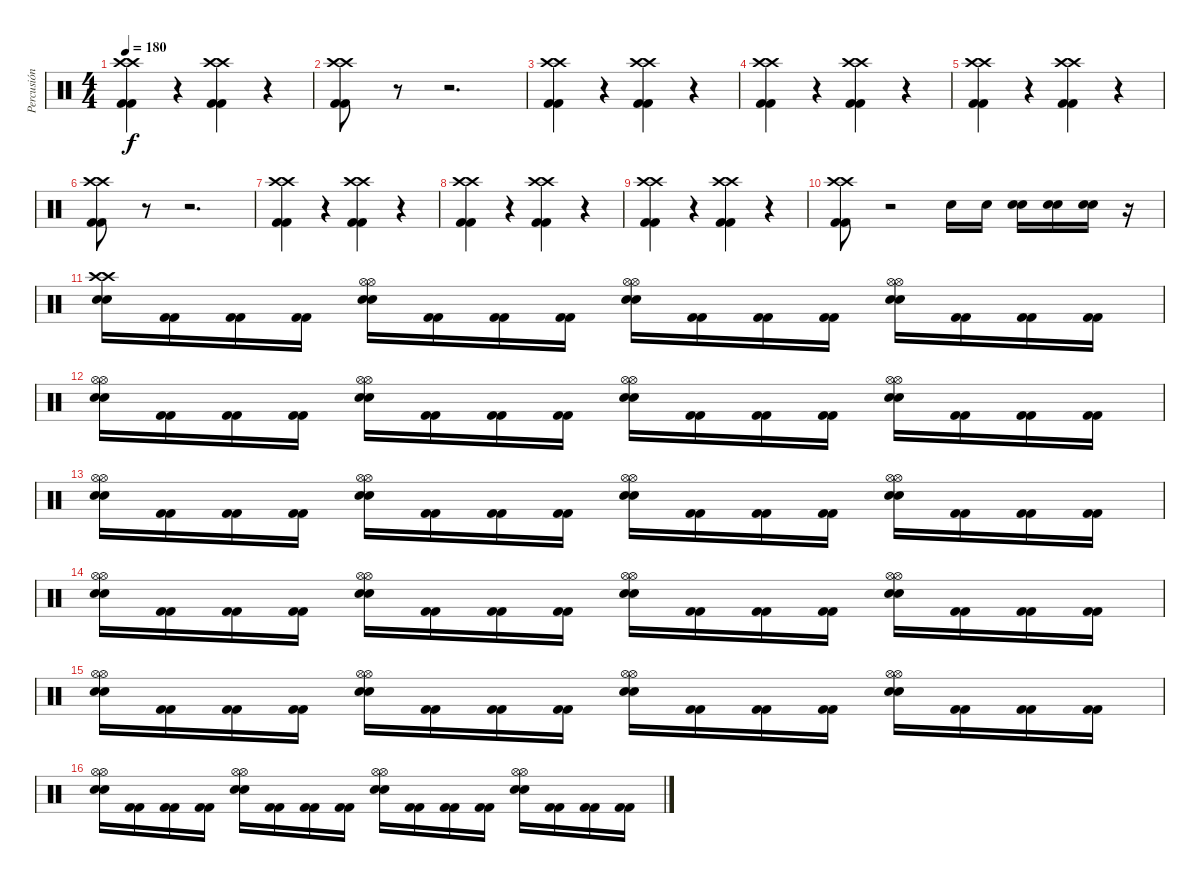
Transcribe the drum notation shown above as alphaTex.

\track ("Percusión" "Percusión") {instrument percussion}
\staff {score}
\articulation defaults
\ts (4 4)
\tempo 180
\clef neutral
\ks c
("Kick (hit) 2" "Kick (hit) 2" "Crash high (hit)" "Crash high (hit)").4{dy f} r.4 ("Kick (hit) 2" "Kick (hit) 2" "Crash high (hit)" "Crash high (hit)").4 r.4 |
("Kick (hit) 2" "Kick (hit) 2" "Crash high (hit)" "Crash high (hit)").8 r.8 r.2{d} |
("Kick (hit) 2" "Kick (hit) 2" "Crash high (hit)" "Crash high (hit)").4 r.4 ("Kick (hit) 2" "Kick (hit) 2" "Crash high (hit)" "Crash high (hit)").4 r.4 |
("Kick (hit) 2" "Kick (hit) 2" "Crash high (hit)" "Crash high (hit)").4 r.4 ("Kick (hit) 2" "Kick (hit) 2" "Crash high (hit)" "Crash high (hit)").4 r.4 |
("Kick (hit) 2" "Kick (hit) 2" "Crash high (hit)" "Crash high (hit)").4 r.4 ("Kick (hit) 2" "Kick (hit) 2" "Crash high (hit)" "Crash high (hit)").4 r.4 |
("Kick (hit) 2" "Kick (hit) 2" "Crash high (hit)" "Crash high (hit)").8 r.8 r.2{d} |
("Kick (hit) 2" "Kick (hit) 2" "Crash high (hit)" "Crash high (hit)").4 r.4 ("Kick (hit) 2" "Kick (hit) 2" "Crash high (hit)" "Crash high (hit)").4 r.4 |
("Kick (hit) 2" "Kick (hit) 2" "Crash high (hit)" "Crash high (hit)").4 r.4 ("Kick (hit) 2" "Kick (hit) 2" "Crash high (hit)" "Crash high (hit)").4 r.4 |
("Kick (hit) 2" "Kick (hit) 2" "Crash high (hit)" "Crash high (hit)").4 r.4 ("Kick (hit) 2" "Kick (hit) 2" "Crash high (hit)" "Crash high (hit)").4 r.4 |
("Kick (hit) 2" "Kick (hit) 2" "Crash high (hit)" "Crash high (hit)").8 r.2 "Snare (hit) 2".16 "Snare (hit) 2".16 ("Snare (hit) 2" "Snare (hit) 2").16 ("Snare (hit) 2" "Snare (hit) 2").16 ("Snare (hit) 2" "Snare (hit) 2").16 r.16 |
("Snare (hit) 2" "Snare (hit) 2" "Crash high (hit)" "Crash high (hit)").16 ("Kick (hit) 2" "Kick (hit) 2").16 ("Kick (hit) 2" "Kick (hit) 2").16 ("Kick (hit) 2" "Kick (hit) 2").16 ("Snare (hit) 2" "Snare (hit) 2" "Hi-Hat (open)" "Hi-Hat (open)").16 ("Kick (hit) 2" "Kick (hit) 2").16 ("Kick (hit) 2" "Kick (hit) 2").16 ("Kick (hit) 2" "Kick (hit) 2").16 ("Snare (hit) 2" "Snare (hit) 2" "Hi-Hat (open)" "Hi-Hat (open)").16 ("Kick (hit) 2" "Kick (hit) 2").16 ("Kick (hit) 2" "Kick (hit) 2").16 ("Kick (hit) 2" "Kick (hit) 2").16 ("Snare (hit) 2" "Snare (hit) 2" "Hi-Hat (open)" "Hi-Hat (open)").16 ("Kick (hit) 2" "Kick (hit) 2").16 ("Kick (hit) 2" "Kick (hit) 2").16 ("Kick (hit) 2" "Kick (hit) 2").16 |
("Snare (hit) 2" "Snare (hit) 2" "Hi-Hat (open)" "Hi-Hat (open)").16 ("Kick (hit) 2" "Kick (hit) 2").16 ("Kick (hit) 2" "Kick (hit) 2").16 ("Kick (hit) 2" "Kick (hit) 2").16 ("Snare (hit) 2" "Snare (hit) 2" "Hi-Hat (open)" "Hi-Hat (open)").16 ("Kick (hit) 2" "Kick (hit) 2").16 ("Kick (hit) 2" "Kick (hit) 2").16 ("Kick (hit) 2" "Kick (hit) 2").16 ("Snare (hit) 2" "Snare (hit) 2" "Hi-Hat (open)" "Hi-Hat (open)").16 ("Kick (hit) 2" "Kick (hit) 2").16 ("Kick (hit) 2" "Kick (hit) 2").16 ("Kick (hit) 2" "Kick (hit) 2").16 ("Snare (hit) 2" "Snare (hit) 2" "Hi-Hat (open)" "Hi-Hat (open)").16 ("Kick (hit) 2" "Kick (hit) 2").16 ("Kick (hit) 2" "Kick (hit) 2").16 ("Kick (hit) 2" "Kick (hit) 2").16 |
("Snare (hit) 2" "Snare (hit) 2" "Hi-Hat (open)" "Hi-Hat (open)").16 ("Kick (hit) 2" "Kick (hit) 2").16 ("Kick (hit) 2" "Kick (hit) 2").16 ("Kick (hit) 2" "Kick (hit) 2").16 ("Snare (hit) 2" "Snare (hit) 2" "Hi-Hat (open)" "Hi-Hat (open)").16 ("Kick (hit) 2" "Kick (hit) 2").16 ("Kick (hit) 2" "Kick (hit) 2").16 ("Kick (hit) 2" "Kick (hit) 2").16 ("Snare (hit) 2" "Snare (hit) 2" "Hi-Hat (open)" "Hi-Hat (open)").16 ("Kick (hit) 2" "Kick (hit) 2").16 ("Kick (hit) 2" "Kick (hit) 2").16 ("Kick (hit) 2" "Kick (hit) 2").16 ("Snare (hit) 2" "Snare (hit) 2" "Hi-Hat (open)" "Hi-Hat (open)").16 ("Kick (hit) 2" "Kick (hit) 2").16 ("Kick (hit) 2" "Kick (hit) 2").16 ("Kick (hit) 2" "Kick (hit) 2").16 |
("Snare (hit) 2" "Snare (hit) 2" "Hi-Hat (open)" "Hi-Hat (open)").16 ("Kick (hit) 2" "Kick (hit) 2").16 ("Kick (hit) 2" "Kick (hit) 2").16 ("Kick (hit) 2" "Kick (hit) 2").16 ("Snare (hit) 2" "Snare (hit) 2" "Hi-Hat (open)" "Hi-Hat (open)").16 ("Kick (hit) 2" "Kick (hit) 2").16 ("Kick (hit) 2" "Kick (hit) 2").16 ("Kick (hit) 2" "Kick (hit) 2").16 ("Snare (hit) 2" "Snare (hit) 2" "Hi-Hat (open)" "Hi-Hat (open)").16 ("Kick (hit) 2" "Kick (hit) 2").16 ("Kick (hit) 2" "Kick (hit) 2").16 ("Kick (hit) 2" "Kick (hit) 2").16 ("Snare (hit) 2" "Snare (hit) 2" "Hi-Hat (open)" "Hi-Hat (open)").16 ("Kick (hit) 2" "Kick (hit) 2").16 ("Kick (hit) 2" "Kick (hit) 2").16 ("Kick (hit) 2" "Kick (hit) 2").16 |
("Snare (hit) 2" "Snare (hit) 2" "Hi-Hat (open)" "Hi-Hat (open)").16 ("Kick (hit) 2" "Kick (hit) 2").16 ("Kick (hit) 2" "Kick (hit) 2").16 ("Kick (hit) 2" "Kick (hit) 2").16 ("Snare (hit) 2" "Snare (hit) 2" "Hi-Hat (open)" "Hi-Hat (open)").16 ("Kick (hit) 2" "Kick (hit) 2").16 ("Kick (hit) 2" "Kick (hit) 2").16 ("Kick (hit) 2" "Kick (hit) 2").16 ("Snare (hit) 2" "Snare (hit) 2" "Hi-Hat (open)" "Hi-Hat (open)").16 ("Kick (hit) 2" "Kick (hit) 2").16 ("Kick (hit) 2" "Kick (hit) 2").16 ("Kick (hit) 2" "Kick (hit) 2").16 ("Snare (hit) 2" "Snare (hit) 2" "Hi-Hat (open)" "Hi-Hat (open)").16 ("Kick (hit) 2" "Kick (hit) 2").16 ("Kick (hit) 2" "Kick (hit) 2").16 ("Kick (hit) 2" "Kick (hit) 2").16 |
("Snare (hit) 2" "Snare (hit) 2" "Hi-Hat (open)" "Hi-Hat (open)").16 ("Kick (hit) 2" "Kick (hit) 2").16 ("Kick (hit) 2" "Kick (hit) 2").16 ("Kick (hit) 2" "Kick (hit) 2").16 ("Snare (hit) 2" "Snare (hit) 2" "Hi-Hat (open)" "Hi-Hat (open)").16 ("Kick (hit) 2" "Kick (hit) 2").16 ("Kick (hit) 2" "Kick (hit) 2").16 ("Kick (hit) 2" "Kick (hit) 2").16 ("Snare (hit) 2" "Snare (hit) 2" "Hi-Hat (open)" "Hi-Hat (open)").16 ("Kick (hit) 2" "Kick (hit) 2").16 ("Kick (hit) 2" "Kick (hit) 2").16 ("Kick (hit) 2" "Kick (hit) 2").16 ("Snare (hit) 2" "Snare (hit) 2" "Hi-Hat (open)" "Hi-Hat (open)").16 ("Kick (hit) 2" "Kick (hit) 2").16 ("Kick (hit) 2" "Kick (hit) 2").16 ("Kick (hit) 2" "Kick (hit) 2").16
